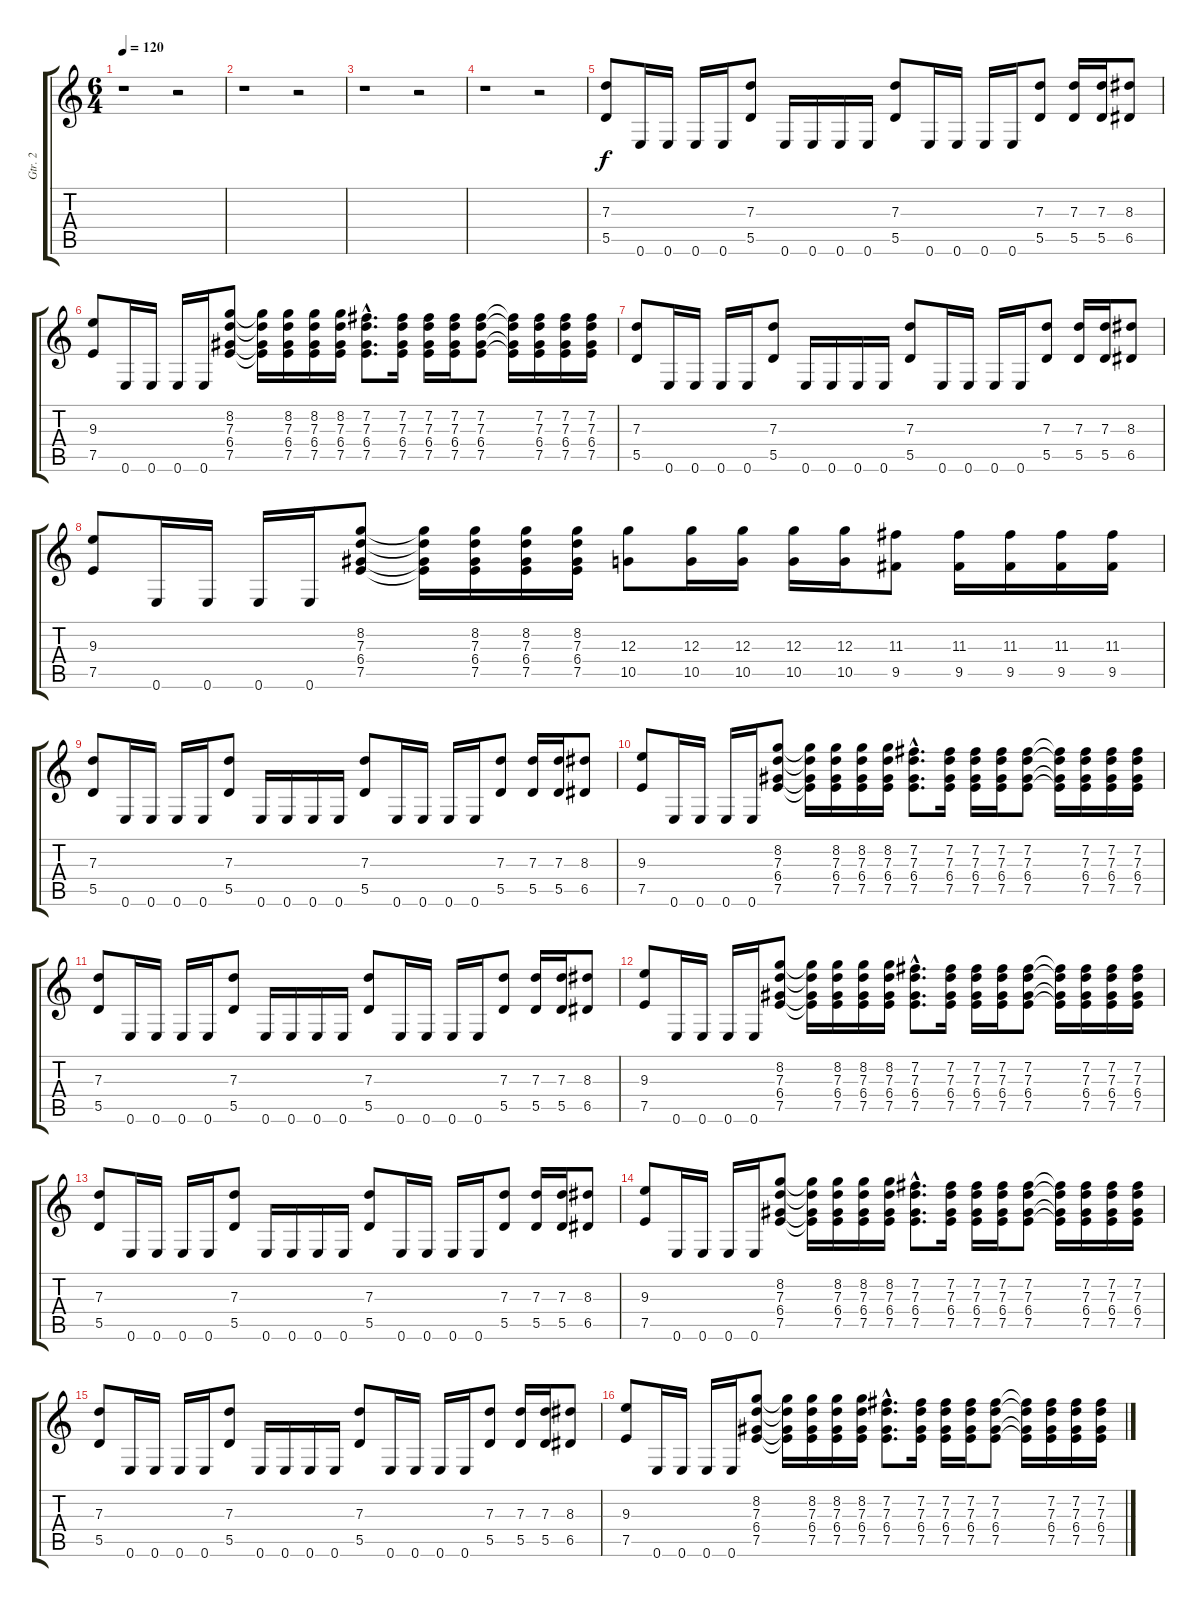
\track ("Gtr. 2" "Gtr. 2") {instrument overdrivenguitar}
\staff {score tabs}
\tuning (E4 B3 G3 D3 A2 E2) {hide}
\ts (6 4)
\tempo 120
\clef g2
\ks c
r.1{dy f instrument overdrivenguitar} r.2 |
r.1 r.2 |
r.1 r.2 |
r.1 r.2 |
(7.3 5.5).8 0.6.16 0.6.16 0.6.16 0.6.16 (7.3 5.5).8 0.6.16 0.6.16 0.6.16 0.6.16 (7.3 5.5).8 0.6.16 0.6.16 0.6.16 0.6.16 (7.3 5.5).8 (7.3 5.5).16 (7.3 5.5).16 (8.3 6.5).8 |
(9.3 7.5).8 0.6.16 0.6.16 0.6.16 0.6.16 (8.2 7.3 6.4 7.5).8 (8.2{t} 7.3{t} 6.4{t} 7.5{t}).16 (8.2 7.3 6.4 7.5).16 (8.2 7.3 6.4 7.5).16 (8.2 7.3 6.4 7.5).16 (7.2{hac} 7.3{hac} 6.4{hac} 7.5{hac}).8{d} (7.2 7.3 6.4 7.5).16 (7.2 7.3 6.4 7.5).16 (7.2 7.3 6.4 7.5).16 (7.2 7.3 6.4 7.5).8 (7.2{t} 7.3{t} 6.4{t} 7.5{t}).16 (7.2 7.3 6.4 7.5).16 (7.2 7.3 6.4 7.5).16 (7.2 7.3 6.4 7.5).16 |
(7.3 5.5).8 0.6.16 0.6.16 0.6.16 0.6.16 (7.3 5.5).8 0.6.16 0.6.16 0.6.16 0.6.16 (7.3 5.5).8 0.6.16 0.6.16 0.6.16 0.6.16 (7.3 5.5).8 (7.3 5.5).16 (7.3 5.5).16 (8.3 6.5).8 |
(9.3 7.5).8 0.6.16 0.6.16 0.6.16 0.6.16 (8.2 7.3 6.4 7.5).8 (8.2{t} 7.3{t} 6.4{t} 7.5{t}).16 (8.2 7.3 6.4 7.5).16 (8.2 7.3 6.4 7.5).16 (8.2 7.3 6.4 7.5).16 (12.3 10.5).8 (12.3 10.5).16 (12.3 10.5).16 (12.3 10.5).16 (12.3 10.5).16 (11.3 9.5).8 (11.3 9.5).16 (11.3 9.5).16 (11.3 9.5).16 (11.3 9.5).16 |
(7.3 5.5).8 0.6.16 0.6.16 0.6.16 0.6.16 (7.3 5.5).8 0.6.16 0.6.16 0.6.16 0.6.16 (7.3 5.5).8 0.6.16 0.6.16 0.6.16 0.6.16 (7.3 5.5).8 (7.3 5.5).16 (7.3 5.5).16 (8.3 6.5).8 |
(9.3 7.5).8 0.6.16 0.6.16 0.6.16 0.6.16 (8.2 7.3 6.4 7.5).8 (8.2{t} 7.3{t} 6.4{t} 7.5{t}).16 (8.2 7.3 6.4 7.5).16 (8.2 7.3 6.4 7.5).16 (8.2 7.3 6.4 7.5).16 (7.2{hac} 7.3{hac} 6.4{hac} 7.5{hac}).8{d} (7.2 7.3 6.4 7.5).16 (7.2 7.3 6.4 7.5).16 (7.2 7.3 6.4 7.5).16 (7.2 7.3 6.4 7.5).8 (7.2{t} 7.3{t} 6.4{t} 7.5{t}).16 (7.2 7.3 6.4 7.5).16 (7.2 7.3 6.4 7.5).16 (7.2 7.3 6.4 7.5).16 |
(7.3 5.5).8 0.6.16 0.6.16 0.6.16 0.6.16 (7.3 5.5).8 0.6.16 0.6.16 0.6.16 0.6.16 (7.3 5.5).8 0.6.16 0.6.16 0.6.16 0.6.16 (7.3 5.5).8 (7.3 5.5).16 (7.3 5.5).16 (8.3 6.5).8 |
(9.3 7.5).8 0.6.16 0.6.16 0.6.16 0.6.16 (8.2 7.3 6.4 7.5).8 (8.2{t} 7.3{t} 6.4{t} 7.5{t}).16 (8.2 7.3 6.4 7.5).16 (8.2 7.3 6.4 7.5).16 (8.2 7.3 6.4 7.5).16 (7.2{hac} 7.3{hac} 6.4{hac} 7.5{hac}).8{d} (7.2 7.3 6.4 7.5).16 (7.2 7.3 6.4 7.5).16 (7.2 7.3 6.4 7.5).16 (7.2 7.3 6.4 7.5).8 (7.2{t} 7.3{t} 6.4{t} 7.5{t}).16 (7.2 7.3 6.4 7.5).16 (7.2 7.3 6.4 7.5).16 (7.2 7.3 6.4 7.5).16 |
(7.3 5.5).8 0.6.16 0.6.16 0.6.16 0.6.16 (7.3 5.5).8 0.6.16 0.6.16 0.6.16 0.6.16 (7.3 5.5).8 0.6.16 0.6.16 0.6.16 0.6.16 (7.3 5.5).8 (7.3 5.5).16 (7.3 5.5).16 (8.3 6.5).8 |
(9.3 7.5).8 0.6.16 0.6.16 0.6.16 0.6.16 (8.2 7.3 6.4 7.5).8 (8.2{t} 7.3{t} 6.4{t} 7.5{t}).16 (8.2 7.3 6.4 7.5).16 (8.2 7.3 6.4 7.5).16 (8.2 7.3 6.4 7.5).16 (7.2{hac} 7.3{hac} 6.4{hac} 7.5{hac}).8{d} (7.2 7.3 6.4 7.5).16 (7.2 7.3 6.4 7.5).16 (7.2 7.3 6.4 7.5).16 (7.2 7.3 6.4 7.5).8 (7.2{t} 7.3{t} 6.4{t} 7.5{t}).16 (7.2 7.3 6.4 7.5).16 (7.2 7.3 6.4 7.5).16 (7.2 7.3 6.4 7.5).16 |
(7.3 5.5).8 0.6.16 0.6.16 0.6.16 0.6.16 (7.3 5.5).8 0.6.16 0.6.16 0.6.16 0.6.16 (7.3 5.5).8 0.6.16 0.6.16 0.6.16 0.6.16 (7.3 5.5).8 (7.3 5.5).16 (7.3 5.5).16 (8.3 6.5).8 |
(9.3 7.5).8 0.6.16 0.6.16 0.6.16 0.6.16 (8.2 7.3 6.4 7.5).8 (8.2{t} 7.3{t} 6.4{t} 7.5{t}).16 (8.2 7.3 6.4 7.5).16 (8.2 7.3 6.4 7.5).16 (8.2 7.3 6.4 7.5).16 (7.2{hac} 7.3{hac} 6.4{hac} 7.5{hac}).8{d} (7.2 7.3 6.4 7.5).16 (7.2 7.3 6.4 7.5).16 (7.2 7.3 6.4 7.5).16 (7.2 7.3 6.4 7.5).8 (7.2{t} 7.3{t} 6.4{t} 7.5{t}).16 (7.2 7.3 6.4 7.5).16 (7.2 7.3 6.4 7.5).16 (7.2 7.3 6.4 7.5).16
